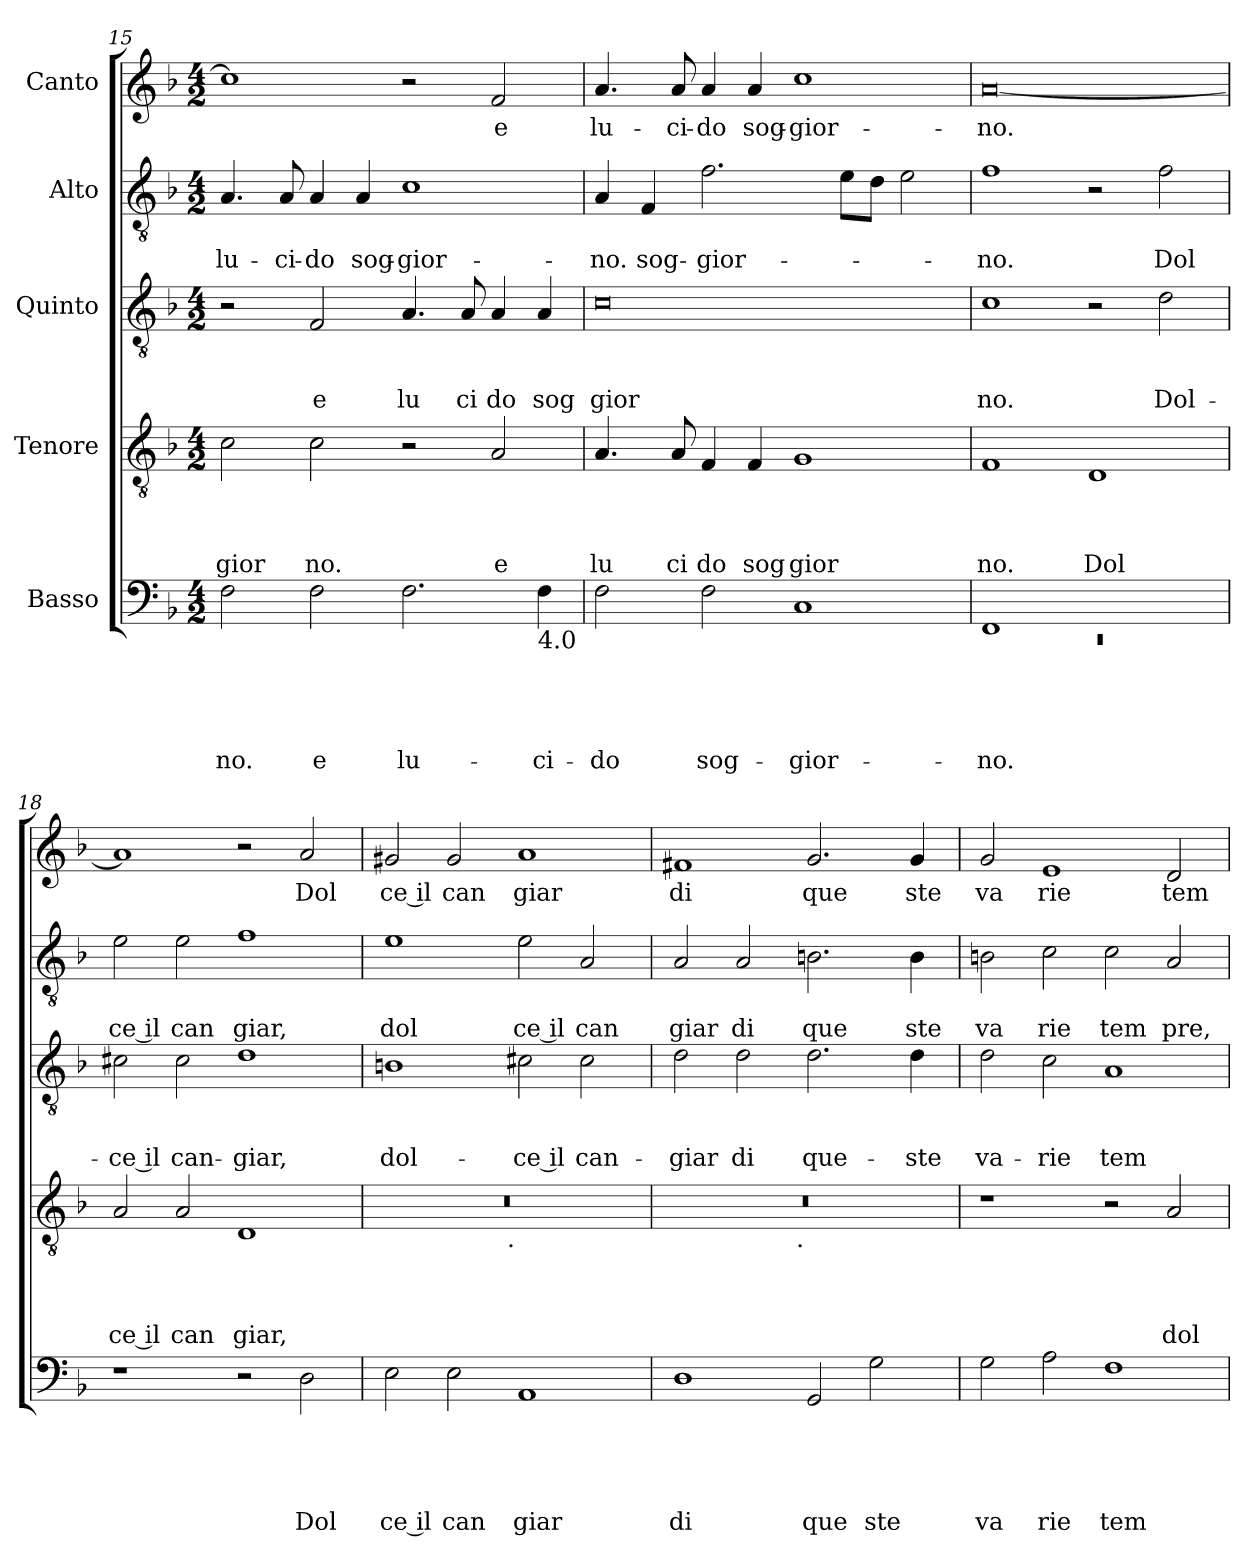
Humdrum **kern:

**kern	**text	**text	**text	**text	**text	**kern	**text	**text	**text	**text	**kern	**text	**text	**text	**kern	**text	**text	**kern	**text
*part5	*part5	*part5	*part5	*part5	*part5	*part4	*part4	*part4	*part4	*part4	*part3	*part3	*part3	*part3	*part2	*part2	*part2	*part1	*part1
*staff5	*staff5	*staff5	*staff5	*staff5	*staff5	*staff4	*staff4	*staff4	*staff4	*staff4	*staff3	*staff3	*staff3	*staff3	*staff2	*staff2	*staff2	*staff1	*staff1
*I"Basso	*	*	*	*	*	*I"Tenore	*	*	*	*	*I"Quinto	*	*	*	*I"Alto	*	*	*I"Canto	*
*clefF4	*	*	*	*	*	*clefGv2	*	*	*	*	*clefGv2	*	*	*	*clefGv2	*	*	*clefG2	*
*k[b-]	*	*	*	*	*	*k[b-]	*	*	*	*	*k[b-]	*	*	*	*k[b-]	*	*	*k[b-]	*
*F:	*	*	*	*	*	*F:	*	*	*	*	*F:	*	*	*	*F:	*	*	*F:	*
*M4/2	*	*	*	*	*	*M4/2	*	*	*	*	*M4/2	*	*	*	*M4/2	*	*	*M4/2	*
=15	=15	=15	=15	=15	=15	=15	=15	=15	=15	=15	=15	=15	=15	=15	=15	=15	=15	=15	=15
!	!	!	!	!	!LO:LY:b	!	!	!	!	!LO:LY:b	!	!	!	!	!	!	!LO:LY:b	!	!
2F\	.	.	.	.	-no.	2c\	.	.	.	gior	2r	.	.	.	4.A/	.	lu-	1cc]	.
!	!	!	!	!	!	!	!	!	!	!	!	!	!	!	!	!	!LO:LY:b	!	!
.	.	.	.	.	.	.	.	.	.	.	.	.	.	.	8A/	.	-ci-	.	.
!	!	!	!	!	!LO:LY:b	!	!	!	!	!LO:LY:b	!	!	!	!LO:LY:b	!	!	!LO:LY:b	!	!
2F\	.	.	.	.	e	2c\	.	.	.	no.	2F/	.	.	e	4A/	.	-do	.	.
!	!	!	!	!	!	!	!	!	!	!	!	!	!	!	!	!	!LO:LY:b	!	!
.	.	.	.	.	.	.	.	.	.	.	.	.	.	.	4A/	.	sog-	.	.
!	!	!	!	!	!LO:LY:b	!	!	!	!	!	!	!	!	!LO:LY:b	!	!	!LO:LY:b	!	!
2.F\	.	.	.	.	lu-	2r	.	.	.	.	4.A/	.	.	lu	1c	.	-gior-	2r	.
!	!	!	!	!	!	!	!	!	!	!	!	!	!	!LO:LY:b	!	!	!	!	!
.	.	.	.	.	.	.	.	.	.	.	8A/	.	.	ci	.	.	.	.	.
!	!	!	!	!	!	!	!	!	!	!LO:LY:b	!	!	!	!LO:LY:b	!	!	!	!	!LO:LY:b
.	.	.	.	.	.	2A/	.	.	.	e	4A/	.	.	do	.	.	.	2f/	e
!LO:TX:b:t=4.0	!	!	!	!	!	!	!	!	!	!	!	!	!	!	!	!	!	!	!
!	!	!	!	!	!LO:LY:b	!	!	!	!	!	!	!	!	!LO:LY:b	!	!	!	!	!
4F\	.	.	.	.	-ci-	.	.	.	.	.	4A/	.	.	sog	.	.	.	.	.
=16	=16	=16	=16	=16	=16	=16	=16	=16	=16	=16	=16	=16	=16	=16	=16	=16	=16	=16	=16
!	!	!	!	!	!LO:LY:b	!	!	!	!	!LO:LY:b	!	!	!	!LO:LY:b	!	!	!LO:LY:b	!	!LO:LY:b
2F\	.	.	.	.	-do	4.A/	.	.	.	lu	0c	.	.	gior	4A/	.	-no.	4.a/	lu-
!	!	!	!	!	!	!	!	!	!	!	!	!	!	!	!	!	!LO:LY:b	!	!
.	.	.	.	.	.	.	.	.	.	.	.	.	.	.	4F/	.	sog-	.	.
!	!	!	!	!	!	!	!	!	!	!LO:LY:b	!	!	!	!	!	!	!	!	!LO:LY:b
.	.	.	.	.	.	8A/	.	.	.	ci	.	.	.	.	.	.	.	8a/	-ci-
!	!	!	!	!	!LO:LY:b	!	!	!	!	!LO:LY:b	!	!	!	!	!	!	!LO:LY:b	!	!LO:LY:b
2F\	.	.	.	.	sog-	4F/	.	.	.	do	.	.	.	.	2.f\	.	-gior-	4a/	-do
!	!	!	!	!	!	!	!	!	!	!LO:LY:b	!	!	!	!	!	!	!	!	!LO:LY:b
.	.	.	.	.	.	4F/	.	.	.	sog	.	.	.	.	.	.	.	4a/	sog-
!	!	!	!	!	!LO:LY:b	!	!	!	!	!LO:LY:b	!	!	!	!	!	!	!	!	!LO:LY:b
1C	.	.	.	.	-gior-	1G	.	.	.	gior	.	.	.	.	.	.	.	1cc	-gior-
.	.	.	.	.	.	.	.	.	.	.	.	.	.	.	8e\L	.	.	.	.
.	.	.	.	.	.	.	.	.	.	.	.	.	.	.	8d\J	.	.	.	.
.	.	.	.	.	.	.	.	.	.	.	.	.	.	.	2e\	.	.	.	.
!!LO:PB:g=z
=17	=17	=17	=17	=17	=17	=17	=17	=17	=17	=17	=17	=17	=17	=17	=17	=17	=17	=17	=17
*^	*	*	*	*	*	*	*	*	*	*	*	*	*	*	*	*	*	*	*
!	!LO:N:vis=1	!	!	!	!	!LO:LY:b	!	!	!	!	!LO:LY:b	!	!	!	!LO:LY:b	!	!	!LO:LY:b	!	!LO:LY:b
1FF	0rEE	.	.	.	.	-no.	1F	.	.	.	no.	1c	.	.	no.	1f	.	-no.	[<0a	-no.
!	!	!	!	!	!	!	!	!	!	!	!LO:LY:b	!	!	!	!	!	!	!	!	!
1ryy	.	.	.	.	.	.	1D	.	.	.	Dol	2r	.	.	.	2r	.	.	.	.
!	!	!	!	!	!	!	!	!	!	!	!	!	!	!	!LO:LY:b	!	!	!LO:LY:b	!	!
.	.	.	.	.	.	.	.	.	.	.	.	2d\	.	.	Dol-	2f\	.	Dol	.	.
*v	*v	*	*	*	*	*	*	*	*	*	*	*	*	*	*	*	*	*	*	*
=18	=18	=18	=18	=18	=18	=18	=18	=18	=18	=18	=18	=18	=18	=18	=18	=18	=18	=18	=18
!	!	!	!	!	!	!	!	!	!	!LO:LY:b:rj	!	!	!	!LO:LY:b:rj	!	!	!LO:LY:b:rj	!	!
1r	.	.	.	.	.	2A/	.	.	.	ce il	2c#X\	.	.	-ce il	2e\	.	ce il	1a]	.
!	!	!	!	!	!	!	!	!	!	!LO:LY:b	!	!	!	!LO:LY:b	!	!	!LO:LY:b	!	!
.	.	.	.	.	.	2A/	.	.	.	can	2c#\	.	.	can-	2e\	.	can	.	.
!	!	!	!	!	!	!	!	!	!	!LO:LY:b	!	!	!	!LO:LY:b	!	!	!LO:LY:b	!	!
2r	.	.	.	.	.	1D	.	.	.	giar,	1d	.	.	-giar,	1f	.	giar,	2r	.
!	!	!	!	!	!LO:LY:b	!	!	!	!	!	!	!	!	!	!	!	!	!	!LO:LY:b
2D\	.	.	.	.	Dol	.	.	.	.	.	.	.	.	.	.	.	.	2a/	Dol
=19	=19	=19	=19	=19	=19	=19	=19	=19	=19	=19	=19	=19	=19	=19	=19	=19	=19	=19	=19
!	!	!	!	!	!LO:LY:b:rj	!	!	!	!	!	!	!	!	!LO:LY:b	!	!	!LO:LY:b	!	!LO:LY:b:rj
*	*	*	*	*	*	*^	*	*	*	*	*	*	*	*	*	*	*	*	*
2E\	.	.	.	.	ce il	0r	2ryy	.	.	.	.	1Bn	.	.	dol-	1e	.	dol	2g#X/	ce il
!	!	!	!	!	!LO:LY:b	!	!	!	!	!	!	!	!	!	!	!	!	!	!	!LO:LY:b
2E\	.	.	.	.	can	.	4...ryy	.	.	.	.	.	.	.	.	.	.	.	2g#/	can
!	!	!	!	!	!	!	!LO:TX:b:t=.	!	!	!	!	!	!	!	!	!	!	!	!	!
.	.	.	.	.	.	.	1ryy	.	.	.	.	.	.	.	.	.	.	.	.	.
!	!	!	!	!	!LO:LY:b	!	!	!	!	!	!	!	!	!	!LO:LY:b:rj	!	!	!LO:LY:b:rj	!	!LO:LY:b
1AA	.	.	.	.	giar	.	.	.	.	.	.	2c#X\	.	.	-ce il	2e\	.	ce il	1a	giar
!	!	!	!	!	!	!	!	!	!	!	!	!	!	!	!LO:LY:b	!	!	!LO:LY:b	!	!
.	.	.	.	.	.	.	.	.	.	.	.	2c#\	.	.	can-	2A/	.	can	.	.
.	.	.	.	.	.	.	32ryy	.	.	.	.	.	.	.	.	.	.	.	.	.
=20	=20	=20	=20	=20	=20	=20	=20	=20	=20	=20	=20	=20	=20	=20	=20	=20	=20	=20	=20	=20
!	!	!	!	!	!LO:LY:b	!	!	!	!	!	!	!	!	!	!LO:LY:b	!	!	!LO:LY:b	!	!LO:LY:b
1D	.	.	.	.	di	0r	2ryy	.	.	.	.	2d\	.	.	-giar	2A/	.	giar	1f#X	di
!	!	!	!	!	!	!	!	!	!	!	!	!	!	!	!LO:LY:b	!	!	!LO:LY:b	!	!
.	.	.	.	.	.	.	4...ryy	.	.	.	.	2d\	.	.	di	2A/	.	di	.	.
!	!	!	!	!	!	!	!LO:TX:b:t=.	!	!	!	!	!	!	!	!	!	!	!	!	!
.	.	.	.	.	.	.	1ryy	.	.	.	.	.	.	.	.	.	.	.	.	.
!	!	!	!	!	!LO:LY:b	!	!	!	!	!	!	!	!	!	!LO:LY:b	!	!	!LO:LY:b	!	!LO:LY:b
2GG/	.	.	.	.	que	.	.	.	.	.	.	2.d\	.	.	que-	2.Bn\	.	que	2.g/	que
!	!	!	!	!	!LO:LY:b	!	!	!	!	!	!	!	!	!	!	!	!	!	!	!
2G\	.	.	.	.	ste	.	.	.	.	.	.	.	.	.	.	.	.	.	.	.
!	!	!	!	!	!	!	!	!	!	!	!	!	!	!	!LO:LY:b	!	!	!LO:LY:b	!	!LO:LY:b
.	.	.	.	.	.	.	.	.	.	.	.	4d\	.	.	-ste	4B\	.	ste	4g/	ste
.	.	.	.	.	.	.	32ryy	.	.	.	.	.	.	.	.	.	.	.	.	.
=21	=21	=21	=21	=21	=21	=21	=21	=21	=21	=21	=21	=21	=21	=21	=21	=21	=21	=21	=21	=21
!	!	!	!	!	!LO:LY:b	!	!	!	!	!	!	!	!	!	!LO:LY:b	!	!	!LO:LY:b	!	!LO:LY:b
*	*	*	*	*	*	*v	*v	*	*	*	*	*	*	*	*	*	*	*	*	*
2G\	.	.	.	.	va	1r	.	.	.	.	2d\	.	.	va-	2Bn\	.	va	2g/	va
!	!	!	!	!	!LO:LY:b	!	!	!	!	!	!	!	!	!LO:LY:b	!	!	!LO:LY:b	!	!LO:LY:b
2A\	.	.	.	.	rie	.	.	.	.	.	2c\	.	.	-rie	2c\	.	rie	1e	rie
!	!	!	!	!	!LO:LY:b	!	!	!	!	!	!	!	!	!LO:LY:b	!	!	!LO:LY:b	!	!
1F	.	.	.	.	tem	2r	.	.	.	.	1A	.	.	tem-	2c\	.	tem	.	.
!	!	!	!	!	!	!	!	!	!	!LO:LY:b	!	!	!	!	!	!	!LO:LY:b	!	!LO:LY:b
.	.	.	.	.	.	2A/	.	.	.	dol	.	.	.	.	2A/	.	pre,	2d/	tem
=	=	=	=	=	=	=	=	=	=	=	=	=	=	=	=	=	=	=	=
*-	*-	*-	*-	*-	*-	*-	*-	*-	*-	*-	*-	*-	*-	*-	*-	*-	*-	*-	*-
